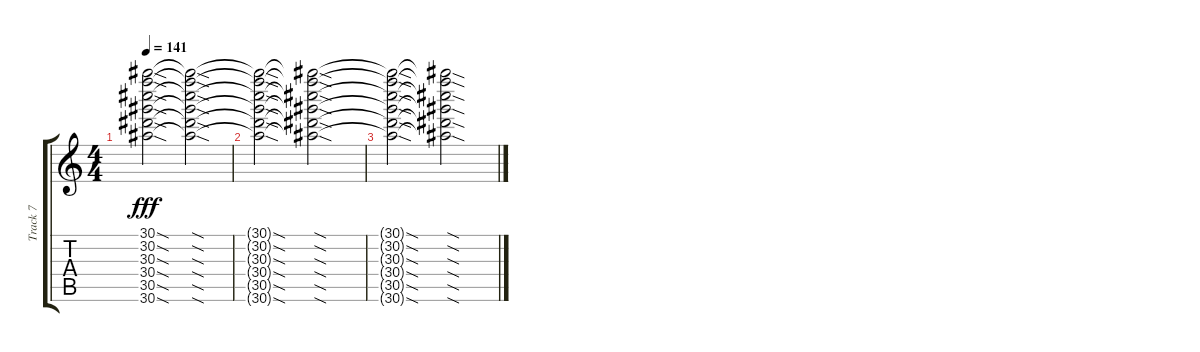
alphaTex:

\track ("Track 7" "Track 7") {instrument overdrivenguitar}
\staff {score tabs}
\tuning (E4 B3 G3 D3 A2 E2) {hide}
\ts (4 4)
\tempo 141
\clef g2
\ks c
(30.1{sod t} 30.2{sod t} 30.3{sod t} 30.4{sod t} 30.5{sod t} 30.6{sod t}).2{dy fff} (30.1{sod t} 30.2{sod t} 30.3{sod t} 30.4{sod t} 30.5{sod t} 30.6{sod t}).2 |
(30.1{sod t} 30.2{sod t} 30.3{sod t} 30.4{sod t} 30.5{sod t} 30.6{sod t}).2 (30.1{sod t} 30.2{sod t} 30.3{sod t} 30.4{sod t} 30.5{sod t} 30.6{sod t}).2 |
(30.1{sod t} 30.2{sod t} 30.3{sod t} 30.4{sod t} 30.5{sod t} 30.6{sod t}).2 (30.1{sod t} 30.2{sod t} 30.3{sod t} 30.4{sod t} 30.5{sod t} 30.6{sod t}).2
